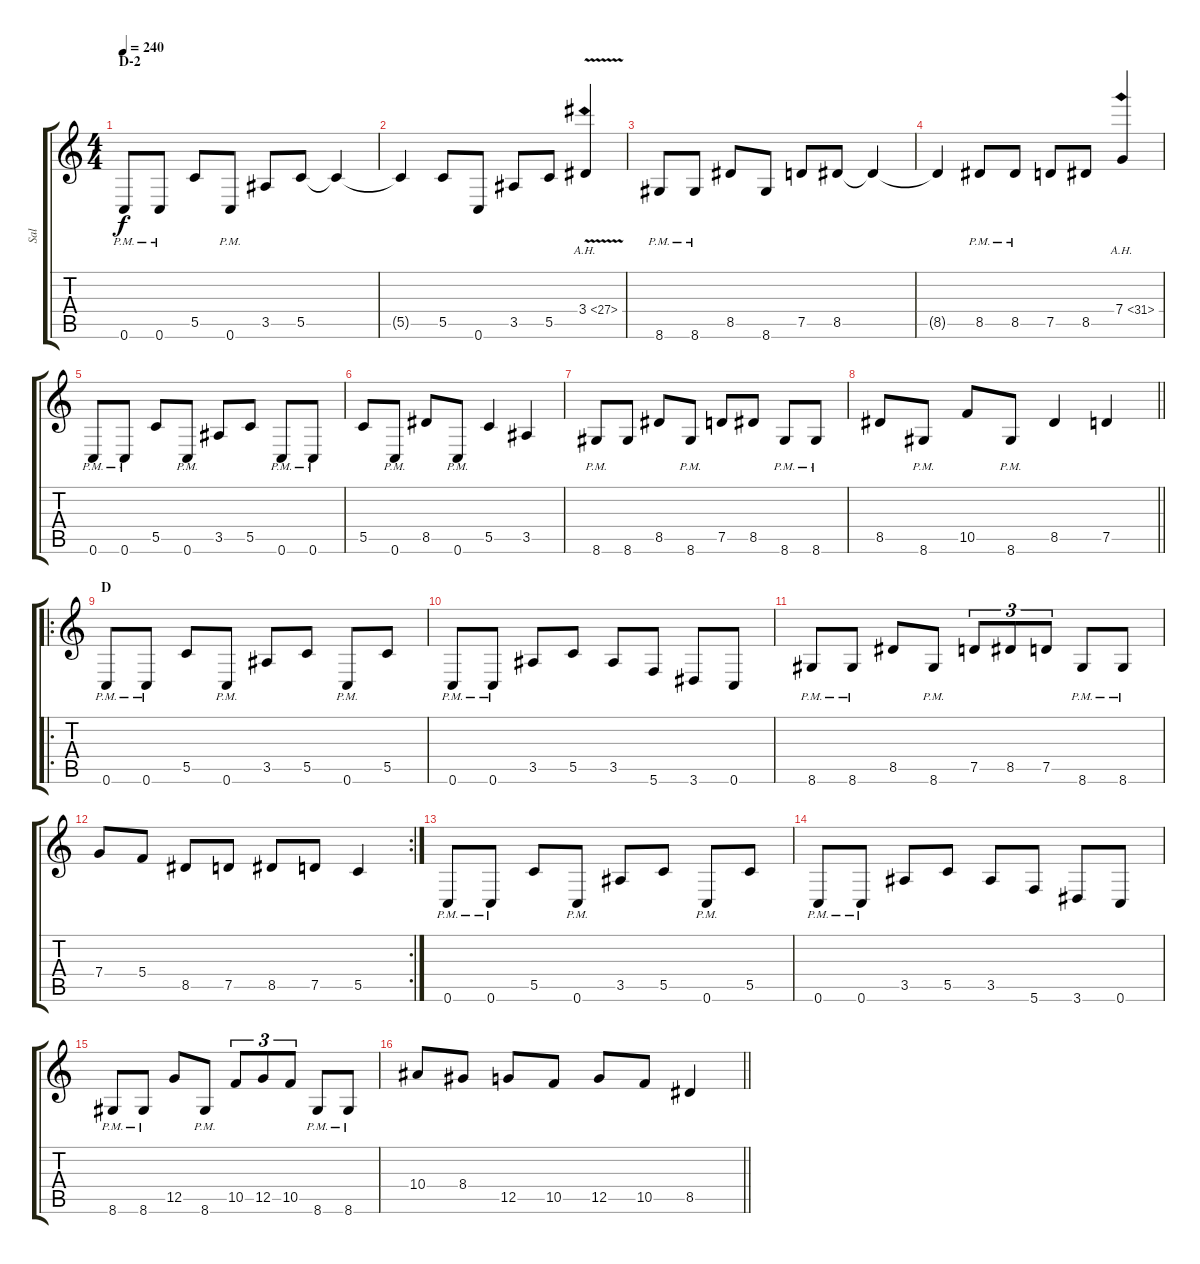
\track ("Sal" "Sal") {instrument distortionguitar}
\staff {score tabs}
\tuning (D4 A3 F3 C3 G2 C2) {hide}
\ts (4 4)
\section ("" "D-2")
\tempo 240
\clef g2
\ks c
0.6{pm}.8{dy f} 0.6{pm}.8 5.5.8 0.6{pm}.8 3.5.8 5.5.8 5.5{t}.4 |
5.5{t}.4 5.5.8 0.6.8 3.5.8 5.5.8 3.4{ah 24 v}.4 |
8.6{pm}.8 8.6{pm}.8 8.5.8 8.6.8 7.5.8 8.5.8 8.5{t}.4 |
8.5{t}.4 8.5{pm}.8 8.5{pm}.8 7.5.8 8.5.8 7.4{ah 24}.4 |
0.6{pm}.8 0.6{pm}.8 5.5.8 0.6{pm}.8 3.5.8 5.5.8 0.6{pm}.8 0.6{pm}.8 |
5.5.8 0.6{pm}.8 8.5.8 0.6{pm}.8 5.5.4 3.5.4 |
8.6{pm}.8 8.6.8 8.5.8 8.6{pm}.8 7.5.8 8.5.8 8.6{pm}.8 8.6{pm}.8 |
\barLineRight lightlight
8.5.8 8.6{pm}.8 10.5.8 8.6{pm}.8 8.5.4 7.5.4 |
\ro
\section ("" "D")
0.6{pm}.8 0.6{pm}.8 5.5.8 0.6{pm}.8 3.5.8 5.5.8 0.6{pm}.8 5.5.8 |
0.6{pm}.8 0.6{pm}.8 3.5.8 5.5.8 3.5.8 5.6.8 3.6.8 0.6.8 |
8.6{pm}.8 8.6{pm}.8 8.5.8 8.6{pm}.8 7.5.8{tu (3 2)} 8.5.8{tu (3 2)} 7.5.8{tu (3 2)} 8.6{pm}.8 8.6{pm}.8 |
\rc 2
7.4.8 5.4.8 8.5.8 7.5.8 8.5.8 7.5.8 5.5.4 |
0.6{pm}.8 0.6{pm}.8 5.5.8 0.6{pm}.8 3.5.8 5.5.8 0.6{pm}.8 5.5.8 |
0.6{pm}.8 0.6{pm}.8 3.5.8 5.5.8 3.5.8 5.6.8 3.6.8 0.6.8 |
8.6{pm}.8 8.6{pm}.8 12.5.8 8.6{pm}.8 10.5.8{tu (3 2)} 12.5.8{tu (3 2)} 10.5.8{tu (3 2)} 8.6{pm}.8 8.6{pm}.8 |
\barLineRight lightlight
10.4.8 8.4.8 12.5.8 10.5.8 12.5.8 10.5.8 8.5.4
